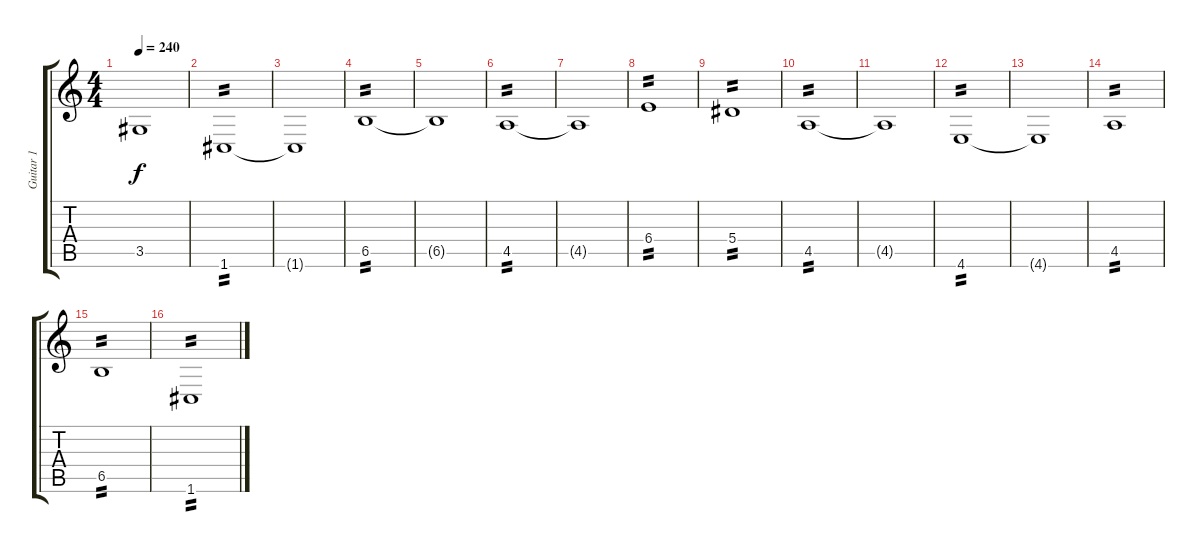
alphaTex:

\track ("Guitar 1" "Guitar 1") {instrument distortionguitar}
\staff {score tabs}
\tuning (C4 G3 Eb3 Bb2 F2 C2) {hide}
\ts (4 4)
\tempo 240
\clef g2
\ks c
3.5{t}.1{dy f} |
1.6.1{tp 2} |
1.6{t}.1 |
6.5.1{tp 2} |
6.5{t}.1 |
4.5.1{tp 2} |
4.5{t}.1 |
6.4.1{tp 2} |
5.4.1{tp 2} |
4.5.1{tp 2} |
4.5{t}.1 |
4.6.1{tp 2} |
4.6{t}.1 |
4.5.1{tp 2} |
6.5.1{tp 2} |
1.6.1{tp 2}
